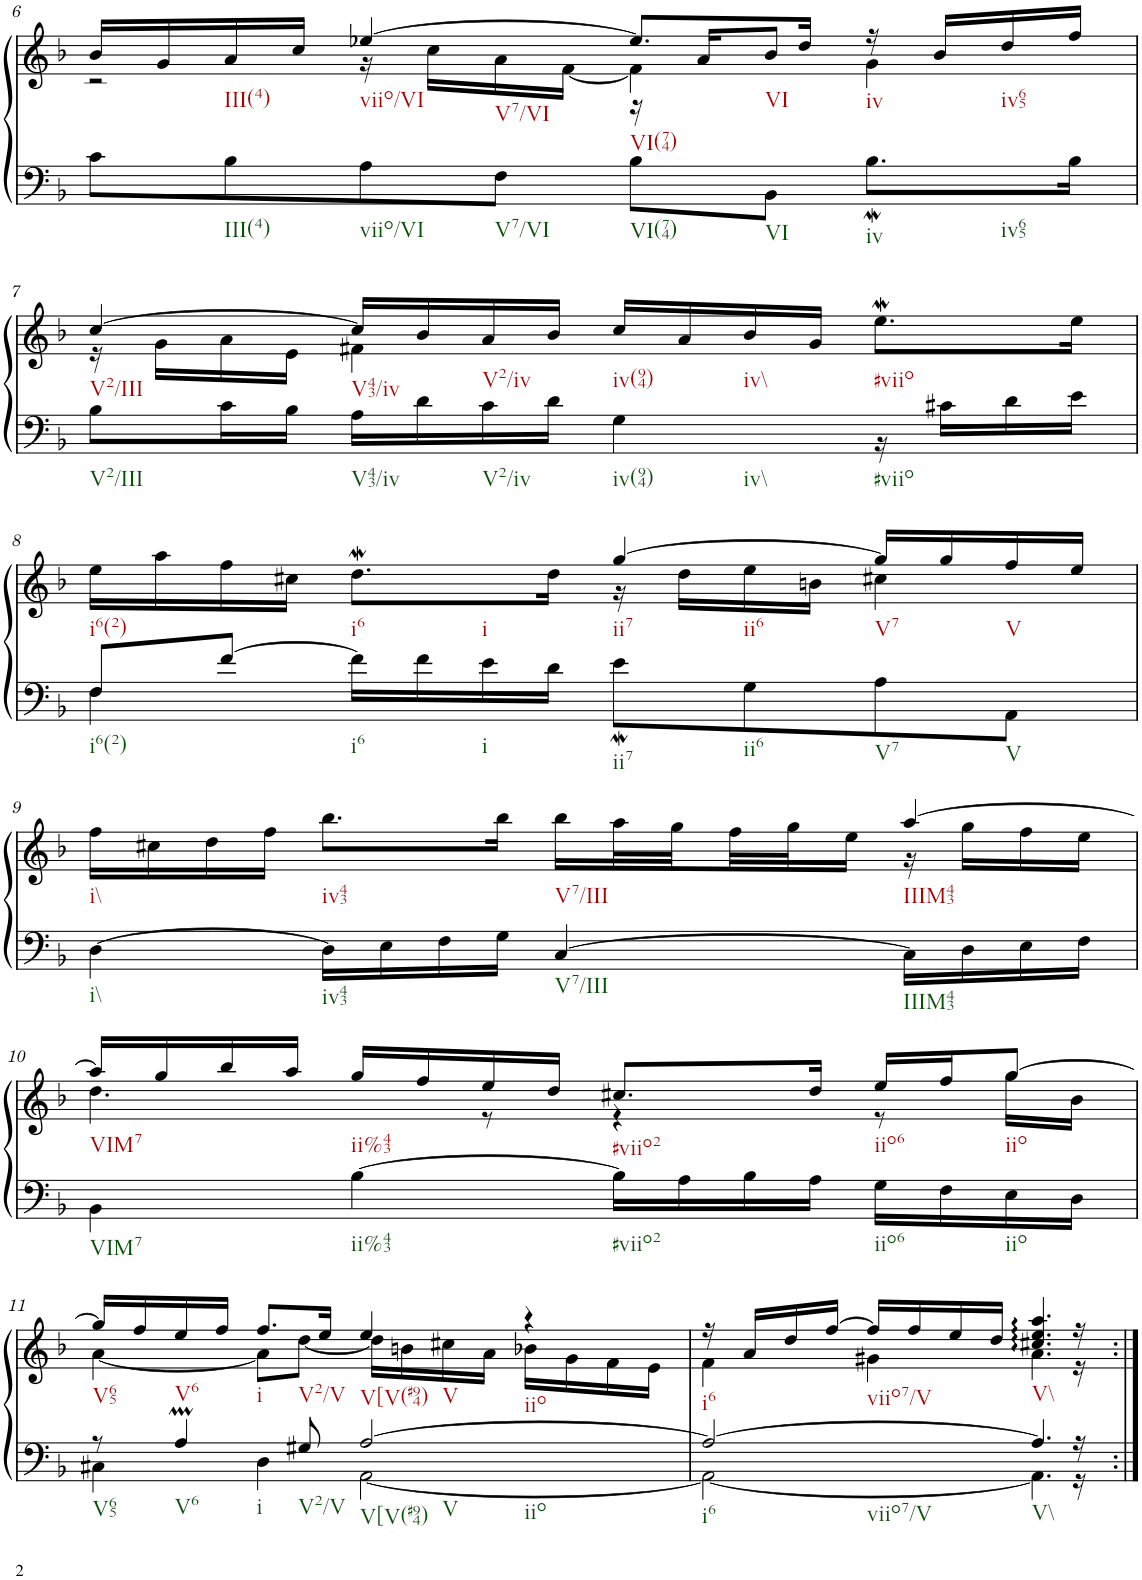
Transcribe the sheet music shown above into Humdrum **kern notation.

**kern	**kern
*part1	*part1
*staff2	*staff1
*I"Klavier linke Hand	*
!!LO:PB:g=z
*clefF4	*clefG2
*k[b-]	*k[b-]
*M4/4	*M4/4
=6	=6
*^	*^
*	*	*	*^
1ryy	8c\L	16b-/LL	4ryy	2r
.	.	16g/	.	.
.	8B-\	16a/	.	.
.	.	16cc/JJ	.	.
.	8A\	[4ee-X/	16r	.
.	.	.	16cc\LL	.
.	8F\J	.	16a\	.
.	.	.	[16f\JJ	.
.	8B-\L	8.ee-/L]	4f\]	16r
.	.	.	.	16a/KL
.	8BB-\J	.	.	8b-/J
.	.	16dd/Jk	.	.
.	8.B-w\L	16r	4g\	4ryy
.	.	16b-/LL	.	.
.	.	16dd/	.	.
.	16B-\Jk	16ff/JJ	.	.
*	*	*	*v	*v
!!LO:LB:g=z
=7	=7	=7	=7
1ryy	8B-\L	[4cc/	16r
.	.	.	16g\LL
.	16c\L	.	16a\
.	16B-\JJ	.	16e\JJ
.	16A\LL	16cc/LL]	4f#X\
.	16d\	16b-/	.
.	16c\	16a/	.
.	16d\JJ	16b-/JJ	.
.	4G\	16cc/LL	2ryy
.	.	16a/	.
.	.	16b-/	.
.	.	16g/JJ	.
.	16r	8.eeW\L	.
.	16c#X\LL	.	.
.	16d\	.	.
.	16e\JJ	16ee\Jk	.
!!LO:LB:g=z	!!
=8	=8	=8	=8
8F/L	4F\	16ee\LL	2ryy
.	.	16aa\	.
[8f/J	.	16ff\	.
.	.	16cc#X\JJ	.
16f\LL]	4ryy	8.ddW\L	.
16f\	.	.	.
16e\	.	.	.
16d\JJ	.	16dd\Jk	.
4ryy	8eW\L	[4gg/	16r
.	.	.	16dd\LL
.	8G\	.	16ee\
.	.	.	16bn\JJ
4ryy	8A\	16gg/LL]	4cc#X\
.	.	16gg/	.
.	8AA\J	16ff/	.
.	.	16ee/JJ	.
*v	*v	*	*
!!LO:LB:g=z	!!
=9	=9	=9
[4D\	16ff\LL	2.ryy
.	16cc#X\	.
.	16dd\	.
.	16ff\JJ	.
16D\LL]	8.bb-\L	.
16E\	.	.
16F\	.	.
16G\JJ	16bb-\Jk	.
[4C/	16bb-\LL	.
.	32aa\L	.
.	32gg\	.
.	32ff\	.
.	32gg\J	.
.	16ee\JJ	.
16C\LL]	[4aa/	16r
16D\	.	16gg\LL
16E\	.	16ff\
16F\JJ	.	16ee\JJ
!!LO:LB:g=z	!!
=10	=10	=10
4BB-\	16aa/LL]	4.dd\
.	16gg/	.
.	16bb-/	.
.	16aa/JJ	.
[4B-\	16gg/LL	.
.	16ff/	.
.	16ee/	8r
.	16dd/JJ	.
16B-\LL]	8.cc#X/L	4r
16A\	.	.
16B-\	.	.
16A\JJ	16dd/Jk	.
16G\LL	16ee/LL	8r
16F\	16ff/J	.
16E\	[8gg/J	16gg\LL
16D\JJ	.	16b-\JJ
!!LO:LB:g=z	!!
=11	=11	=11
*^	*	*
8r	4C#X\	16gg/LL]	[4a\
.	.	16ff/	.
4Am/	.	16ee/	.
.	.	16ff/JJ	.
.	4D\	8.ff/L	8a\L]
8G#X/	.	.	[8dd\J
.	.	16ee/Jk	.
[2A/	[2AA\	4ee/	16dd\LL]
.	.	.	16bn\
.	.	.	16cc#X\
.	.	.	16a\JJ
.	.	4r	16b-X\LL
.	.	.	16g\
.	.	.	16f\
.	.	.	16e\JJ
=12	=12	=12	=12
2A/_	2AA\_	16r	4f\
.	.	16a/LL	.
.	.	16dd/	.
.	.	[16ff/JJ	.
.	.	16ff/LL]	4g#X\
.	.	16ff/	.
.	.	16ee/	.
.	.	16dd/JJ	.
4.A/]	4.AA\]	4.cc#X/ 4.ee/ 4.aa/	4.a\
16r	16r	16r	16r
*v	*v	*	*
*	*v	*v
=:|!	=:|!
*-	*-
